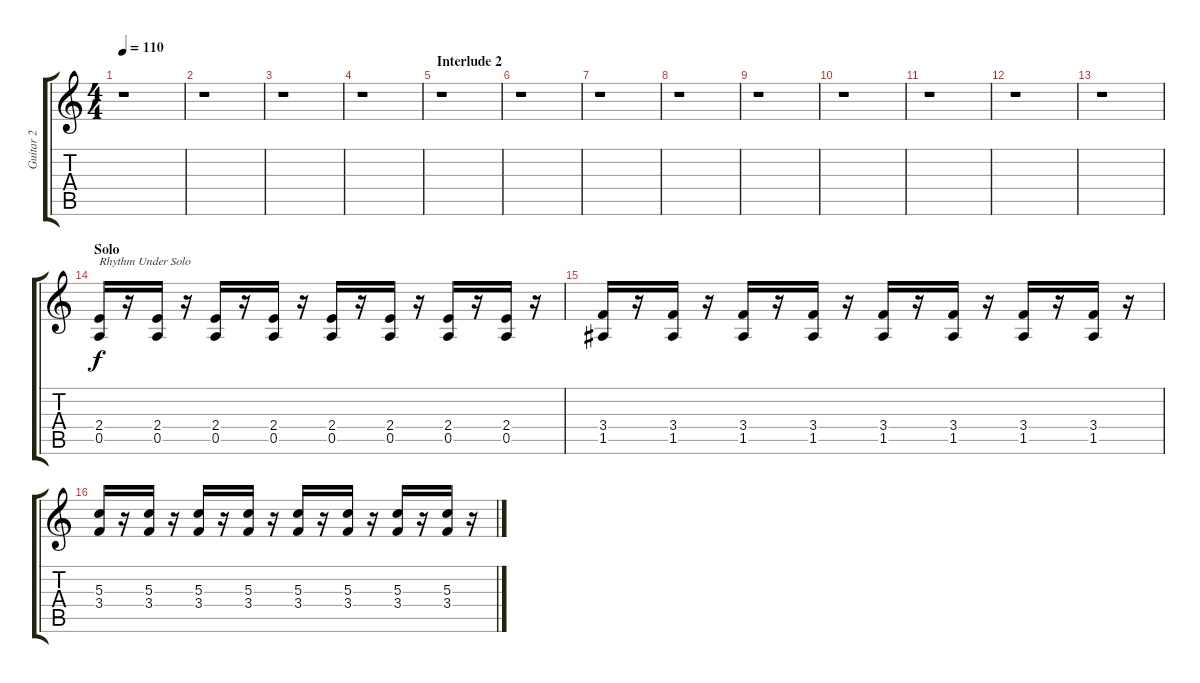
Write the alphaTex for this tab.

\track ("Guitar 2" "Guitar 2") {instrument overdrivenguitar}
\staff {score tabs}
\tuning (E4 B3 G3 D3 A2 D2) {hide}
\ts (4 4)
\tempo 110
\clef g2
\ks c
r.1{dy mp} |
r.1 |
r.1 |
r.1 |
\section ("" "Interlude 2")
r.1 |
r.1 |
r.1 |
r.1 |
r.1 |
r.1 |
r.1 |
r.1 |
r.1 |
\section ("" "Solo")
(2.4 0.5).16{txt "Rhythm Under Solo" dy f} r.16 (2.4 0.5).16 r.16 (2.4 0.5).16 r.16 (2.4 0.5).16 r.16 (2.4 0.5).16 r.16 (2.4 0.5).16 r.16 (2.4 0.5).16 r.16 (2.4 0.5).16 r.16 |
(3.4 1.5).16 r.16 (3.4 1.5).16 r.16 (3.4 1.5).16 r.16 (3.4 1.5).16 r.16 (3.4 1.5).16 r.16 (3.4 1.5).16 r.16 (3.4 1.5).16 r.16 (3.4 1.5).16 r.16 |
(5.3 3.4).16 r.16 (5.3 3.4).16 r.16 (5.3 3.4).16 r.16 (5.3 3.4).16 r.16 (5.3 3.4).16 r.16 (5.3 3.4).16 r.16 (5.3 3.4).16 r.16 (5.3 3.4).16 r.16
